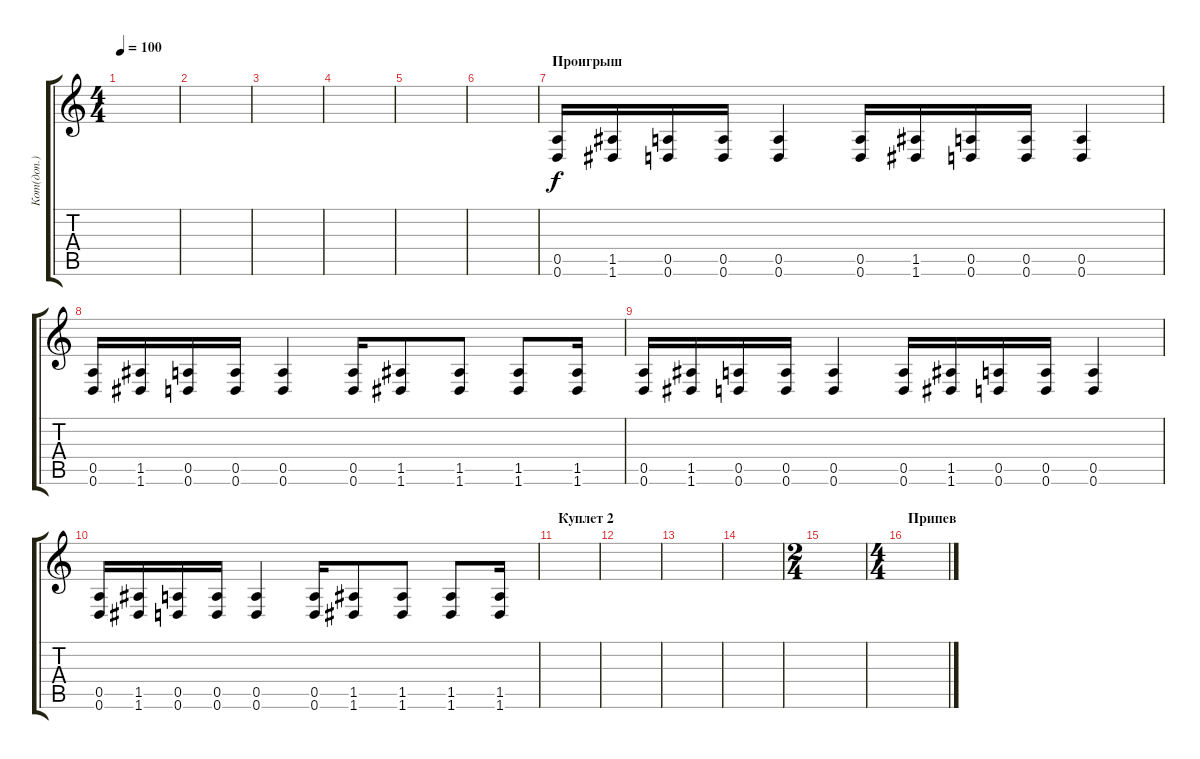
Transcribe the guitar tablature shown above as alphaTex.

\track ("Кот(доп.)" "Кот(доп.)") {instrument distortionguitar}
\staff {score tabs}
\tuning (E4 B3 G3 D3 A2 D2) {hide}
\ts (4 4)
\tempo 100
\clef g2
\ks c
|
|
|
|
|
|
\section ("" "Проигрыш")
(0.5 0.6).16 (1.5 1.6).16 (0.5 0.6).16 (0.5 0.6).16 (0.5 0.6).4 (0.5 0.6).16 (1.5 1.6).16 (0.5 0.6).16 (0.5 0.6).16 (0.5 0.6).4 |
(0.5 0.6).16 (1.5 1.6).16 (0.5 0.6).16 (0.5 0.6).16 (0.5 0.6).4 (0.5 0.6).16 (1.5 1.6).8 (1.5 1.6).8 (1.5 1.6).8 (1.5 1.6).16 |
(0.5 0.6).16 (1.5 1.6).16 (0.5 0.6).16 (0.5 0.6).16 (0.5 0.6).4 (0.5 0.6).16 (1.5 1.6).16 (0.5 0.6).16 (0.5 0.6).16 (0.5 0.6).4 |
(0.5 0.6).16 (1.5 1.6).16 (0.5 0.6).16 (0.5 0.6).16 (0.5 0.6).4 (0.5 0.6).16 (1.5 1.6).8 (1.5 1.6).8 (1.5 1.6).8 (1.5 1.6).16 |
\section ("" "Куплет 2")
|
|
|
|
\ts (2 4)
|
\ts (4 4)
\section ("" "Припев")
